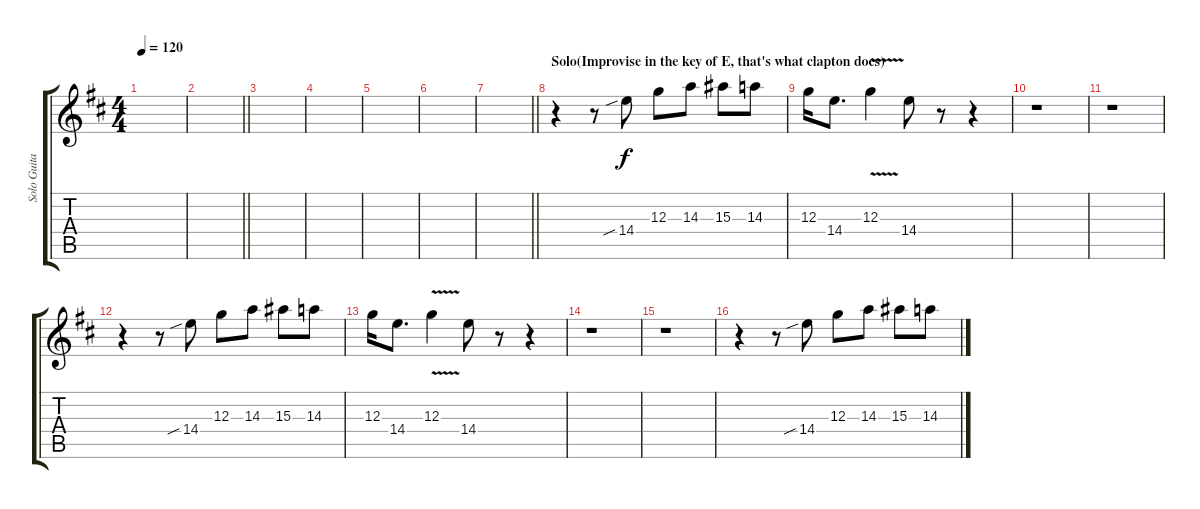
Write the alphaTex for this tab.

\track ("Solo Guitar" "Solo Guita") {instrument overdrivenguitar}
\staff {score tabs}
\tuning (E4 B3 G3 D3 A2 E2) {hide}
\ts (4 4)
\tempo 120
\clef g2
\ks d
|
\barLineRight lightlight
|
|
|
|
|
\barLineRight lightlight
|
\section ("" "Solo(Improvise in the key of E, that's what clapton does)")
r.4 r.8 14.4{sib}.8 12.3.8 14.3.8 15.3.8 14.3.8 |
12.3.16 14.4.8{d} 12.3{v}.4 14.4.8 r.8 r.4 |
r.1 |
r.1 |
r.4 r.8 14.4{sib}.8 12.3.8 14.3.8 15.3.8 14.3.8 |
12.3.16 14.4.8{d} 12.3{v}.4 14.4.8 r.8 r.4 |
r.1 |
r.1 |
r.4 r.8 14.4{sib}.8 12.3.8 14.3.8 15.3.8 14.3.8
